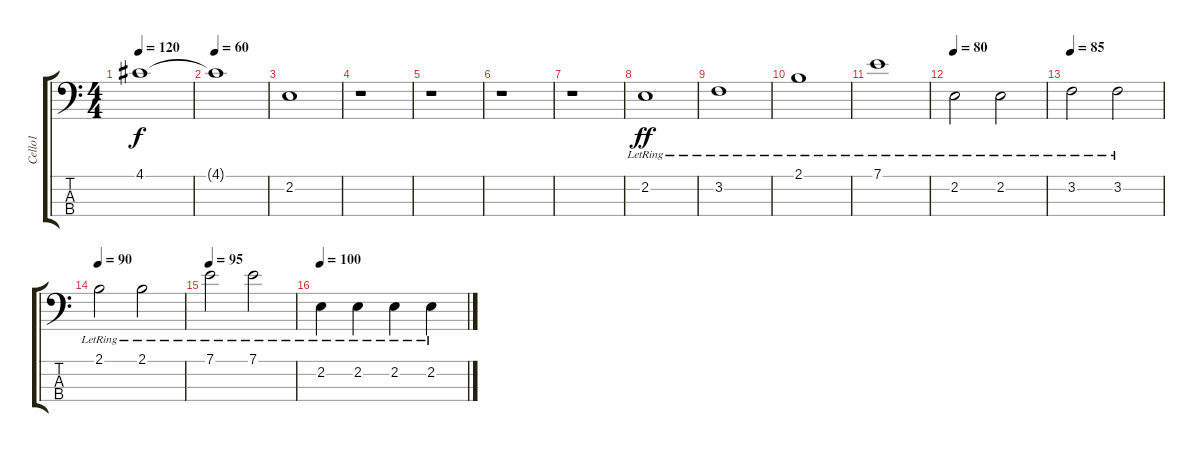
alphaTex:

\track ("Cello1" "Cello1") {instrument distortionguitar}
\staff {score tabs}
\tuning (A2 D2 G1 C1) {hide}
\ts (4 4)
\tempo 120
\clef f4
\ks c
4.1.1{dy f} |
\tempo 60
4.1{t}.1 |
2.2.1 |
r.1 |
r.1 |
r.1 |
r.1{instrument acousticbass} |
2.2{lr}.1{dy ff} |
3.2{lr}.1 |
2.1{lr}.1 |
7.1{lr}.1 |
\tempo 80
2.2{lr}.2 2.2{lr}.2 |
\tempo 85
3.2{lr}.2 3.2{lr}.2 |
\tempo 90
2.1{lr}.2 2.1{lr}.2 |
\tempo 95
7.1{lr}.2 7.1{lr}.2 |
\tempo 100
2.2{lr}.4 2.2{lr}.4 2.2{lr}.4 2.2{lr}.4
